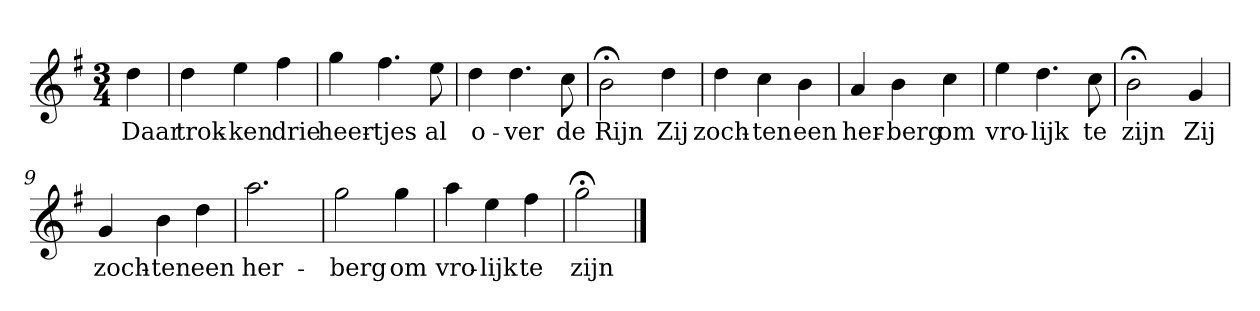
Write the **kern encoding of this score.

**kern	**text
*part1	*part1
*staff1	*staff1
*k[f#]	*
*G:	*
*M3/4	*
*MM120	*
=	=
4dd	Daar
=1	=1
4dd	trok-
4ee	-ken
4ff#	drie
=2	=2
4gg	heer-
4.ff#	-tjes
8ee	al
=3	=3
4dd	o-
4.dd	-ver
8cc	de
=4	=4
2b;<	Rijn
4dd	Zij
=5	=5
4dd	zoch-
4cc	-ten
4b	een
=6	=6
4a	her-
4b	-berg
4cc	om
=7	=7
4ee	vro-
4.dd	-lijk
8cc	te
=8	=8
2b;<	zijn
4g	Zij
=9	=9
4g	zoch-
4b	-ten
4dd	een
=10	=10
2.aa	her-
=11	=11
2gg	-berg
4gg	om
=12	=12
4aa	vro-
4ee	-lijk
4ff#	te
=13	=13
2gg;<	zijn
==	==
*-	*-
